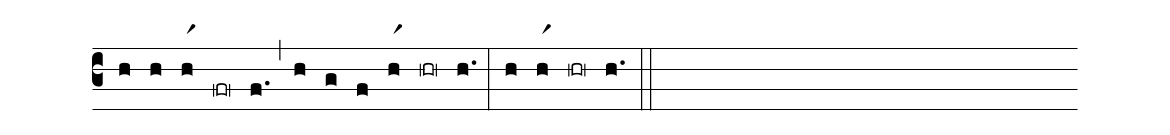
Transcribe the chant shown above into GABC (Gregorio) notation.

%%
(c3)
(h)
(h) (hr1) (fr0) (f.) (,)
(h) (g) (f) (hr1) (hr0) (h.) (:)
(h) (hr1) (hr0) (h.) (::)
